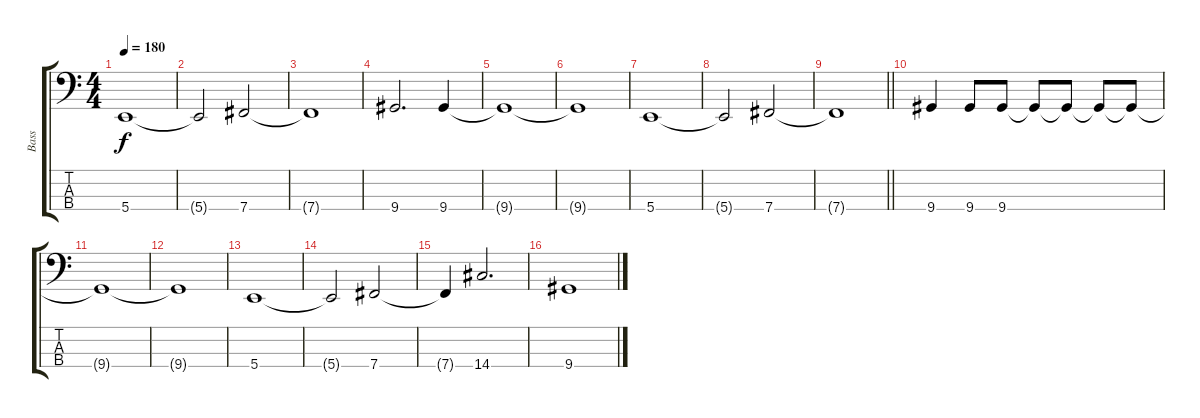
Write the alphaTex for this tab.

\track ("Bass" "Bass") {instrument electricbasspick}
\staff {score tabs}
\tuning (E2 B1 Gb1 B0) {hide}
\ts (4 4)
\tempo 180
\clef f4
\ks c
5.4.1{dy f} |
5.4{t}.2 7.4.2 |
7.4{t}.1 |
9.4.2{d} 9.4.4 |
9.4{t}.1 |
9.4{t}.1 |
5.4.1 |
5.4{t}.2 7.4.2 |
\barLineRight lightlight
7.4{t}.1 |
\section ("" "")
9.4.4 9.4.8 9.4.8 9.4{t}.8 9.4{t}.8 9.4{t}.8 9.4{t}.8 |
9.4{t}.1 |
9.4{t}.1 |
5.4.1 |
5.4{t}.2 7.4.2 |
7.4{t}.4 14.4.2{d} |
9.4.1
